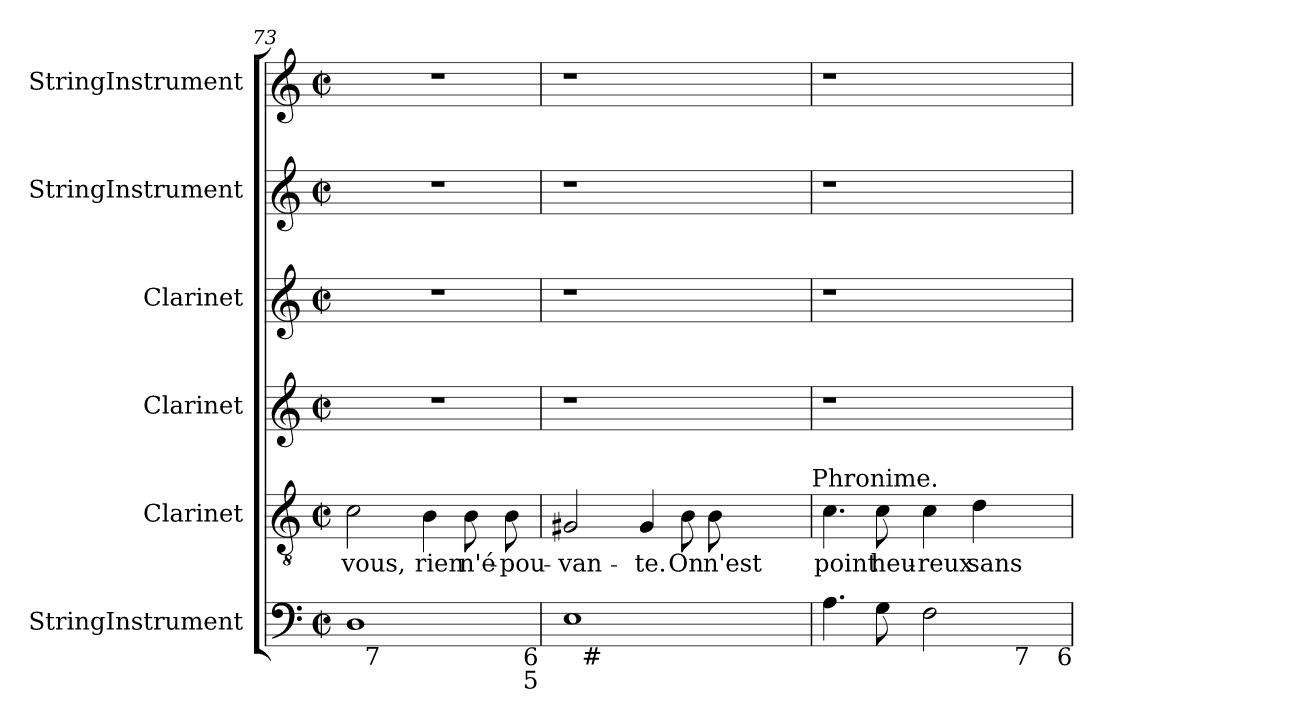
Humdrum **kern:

**kern	**kern	**text	**kern	**kern	**kern	**kern
*part6	*part5	*part5	*part4	*part3	*part2	*part1
*staff6	*staff5	*staff5	*staff4	*staff3	*staff2	*staff1
*I"StringInstrument	*I"Clarinet	*	*I"Clarinet	*I"Clarinet	*I"StringInstrument	*I"StringInstrument
*I'Str	*I'Cl	*	*I'Cl	*I'Cl	*I'Str	*I'Str
*clefF4	*clefGv2	*	*clefG2	*clefG2	*clefG2	*clefG2
*	*ITrd1c2	*	*ITrd1c2	*ITrd1c2	*	*
*k[]	*k[b-e-]	*	*k[b-e-]	*k[b-e-]	*k[]	*k[]
*C:	*B-:	*	*B-:	*B-:	*C:	*C:
*M2/2	*M2/2	*	*M2/2	*M2/2	*M2/2	*M2/2
*met(c|)	*met(c|)	*	*met(c|)	*met(c|)	*met(c|)	*met(c|)
=73	=73	=73	=73	=73	=73	=73
*^	*	*	*	*	*	*
*	*^	*	*	*	*	*	*
1D	16ryy	2...ryy	2B-\	vous,	1r	1r	1r	1r
!	!LO:TX:b:t=7	!	!	!	!	!	!	!
.	2...ryy	.	.	.	.	.	.	.
.	.	.	4A\	rien	.	.	.	.
.	.	.	8A\	n'é-	.	.	.	.
.	.	.	8A\	-pou-	.	.	.	.
!	!	!LO:TX:b:t=6\n5	!	!	!	!	!	!
.	.	16ryy	.	.	.	.	.	.
*	*v	*v	*	*	*	*	*	*
!!LO:PB:g=z
=74	=74	=74	=74	=74	=74	=74	=74
1E	16ryy	2F#X/	-van-	1r	1r	1r	1r
!	!LO:TX:b:t=#	!	!	!	!	!	!
.	1ryy	.	.	.	.	.	.
.	.	4F#/	-te.	.	.	.	.
.	.	8A\	On	.	.	.	.
.	.	8A\	n'est	.	.	.	.
2ryy	.	2ryy	.	2ryy	2ryy	2ryy	2ryy
.	4..ryy	.	.	.	.	.	.
!	!	!LO:TX:a:t=Phronime.	!	!	!	!	!
*v	*v	*	*	*	*	*	*
=75	=75	=75	=75	=75	=75	=75
4.A\	4.B-\	point	1r	1r	1r	1r
8G\	8B-\	heu-	.	.	.	.
2F\	4B-\	-reux	.	.	.	.
.	4c\	sans	.	.	.	.
!LO:TX:b:t=7	!	!	!	!	!	!
4..ryy	4..ryy	.	4..ryy	4..ryy	4..ryy	4..ryy
!LO:TX:b:t=6	!	!	!	!	!	!
=	=	=	=	=	=	=
*-	*-	*-	*-	*-	*-	*-
